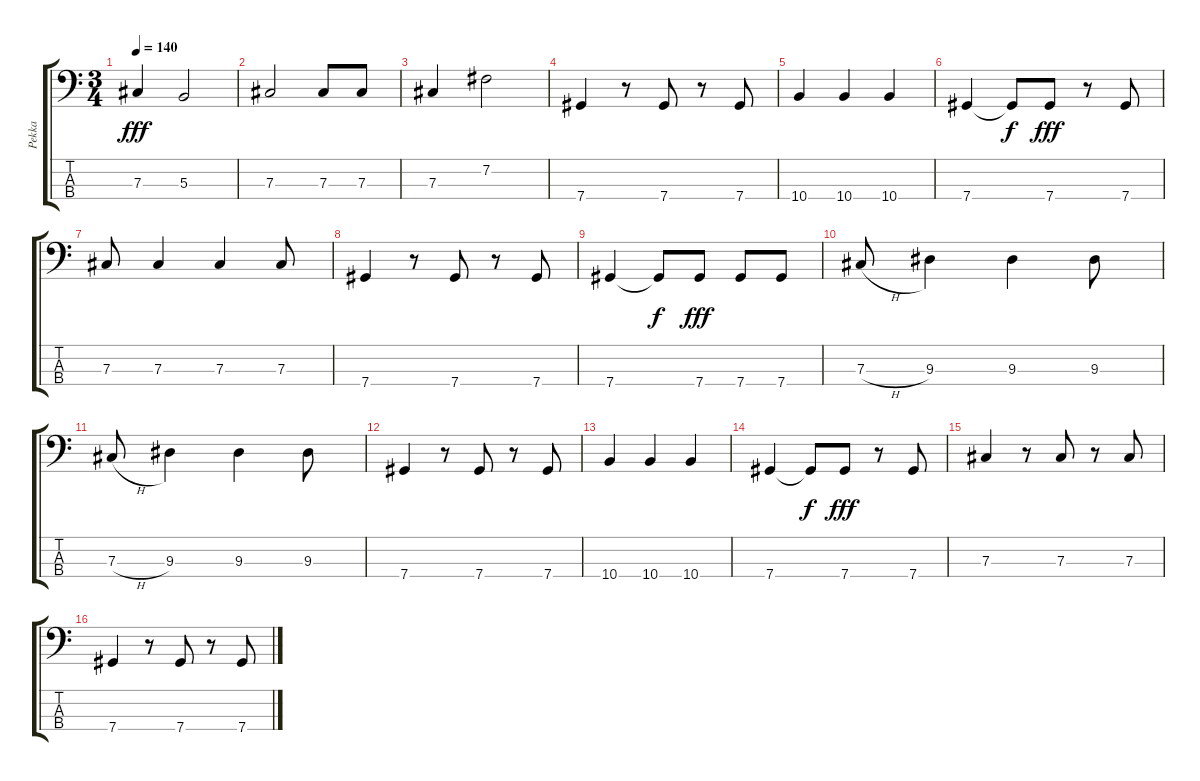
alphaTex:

\track ("Pekka" "Pekka") {instrument electricbassfinger}
\staff {score tabs}
\tuning (E2 B1 Gb1 Db1) {hide}
\ts (3 4)
\tempo 140
\clef f4
\ks c
7.3.4{dy fff} 5.3.2 |
7.3.2 7.3.8 7.3.8 |
7.3.4 7.2.2 |
7.4.4 r.8 7.4.8 r.8 7.4.8 |
10.4.4 10.4.4 10.4.4 |
7.4.4 7.4{t}.8{dy f} 7.4.8{dy fff} r.8 7.4.8 |
7.3.8 7.3.4 7.3.4 7.3.8 |
7.4.4 r.8 7.4.8 r.8 7.4.8 |
7.4.4 7.4{t}.8{dy f} 7.4.8{dy fff} 7.4.8 7.4.8 |
7.3{h}.8 9.3.4 9.3.4 9.3.8 |
7.3{h}.8 9.3.4 9.3.4 9.3.8 |
7.4.4 r.8 7.4.8 r.8 7.4.8 |
10.4.4 10.4.4 10.4.4 |
7.4.4 7.4{t}.8{dy f} 7.4.8{dy fff} r.8 7.4.8 |
7.3.4 r.8 7.3.8 r.8 7.3.8 |
7.4.4 r.8 7.4.8 r.8 7.4.8
